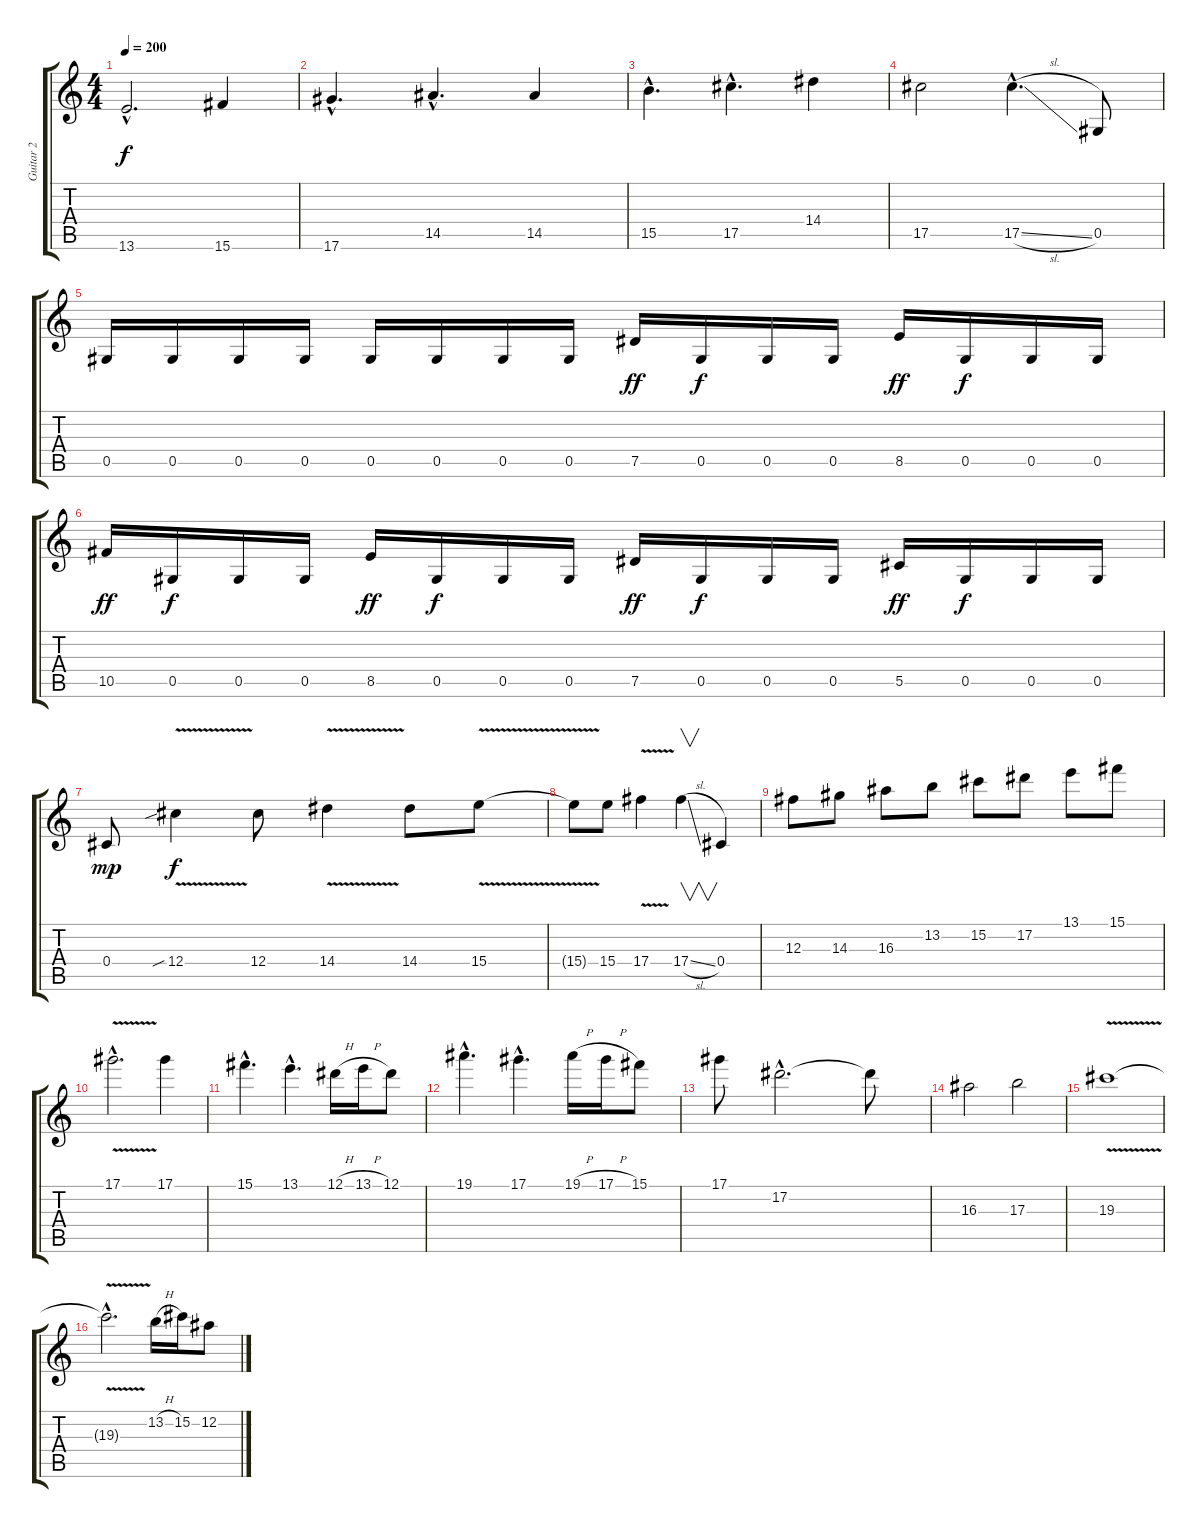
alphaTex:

\track ("Guitar 2" "Guitar 2") {instrument distortionguitar}
\staff {score tabs}
\tuning (Eb4 Bb3 Gb3 Db3 Ab2 Eb2) {hide}
\ts (4 4)
\tempo 200
\clef g2
\ks c
13.6{hac}.2{d dy f} 15.6.4 |
17.6{hac}.4{d} 14.5{hac}.4{d} 14.5.4 |
15.5{hac}.4{d} 17.5{hac}.4{d} 14.4.4 |
17.5.2 17.5{sl hac}.4{d} 0.5.8 |
0.5.16 0.5.16 0.5.16 0.5.16 0.5.16 0.5.16 0.5.16 0.5.16 7.5.16{dy ff} 0.5.16{dy f} 0.5.16 0.5.16 8.5.16{dy ff} 0.5.16{dy f} 0.5.16 0.5.16 |
10.5.16{dy ff} 0.5.16{dy f} 0.5.16 0.5.16 8.5.16{dy ff} 0.5.16{dy f} 0.5.16 0.5.16 7.5.16{dy ff} 0.5.16{dy f} 0.5.16 0.5.16 5.5.16{dy ff} 0.5.16{dy f} 0.5.16 0.5.16 |
0.4.8{dy mp} 12.4{v sib}.4{dy f} 12.4.8 14.4{v}.4 14.4.8 15.4{v}.8 |
15.4{t}.8 15.4.8 17.4{v}.4 17.4{sl}.4{v} 0.4.4 |
12.3.8 14.3.8 16.3.8 13.2.8 15.2.8 17.2.8 13.1.8 15.1.8 |
17.1{v hac}.2{d} 17.1.4 |
15.1{hac}.4{d} 13.1{hac}.4{d} 12.1{h}.16 13.1{h}.16 12.1.8 |
19.1{hac}.4{d} 17.1{hac}.4{d} 19.1{h}.16 17.1{h}.16 15.1.8 |
17.1.8 17.2{hac}.2{d} 17.2{t}.8 |
16.3.2 17.3.2 |
19.3{v}.1 |
19.3{hac t}.2{d} 13.2{h}.16 15.2.16 12.2.8
